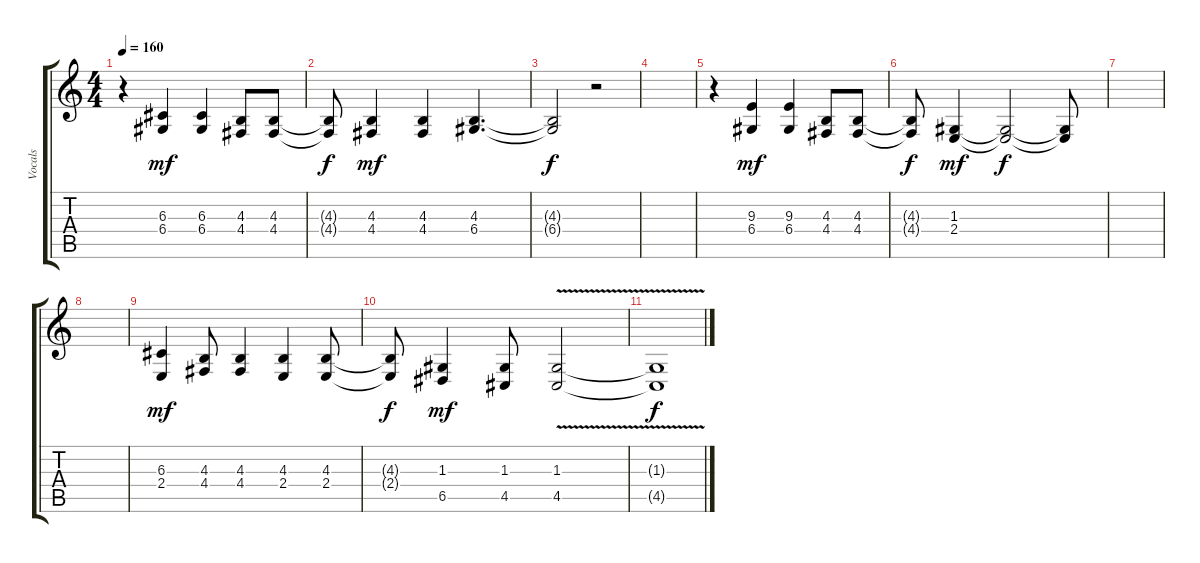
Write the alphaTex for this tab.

\track ("Vocals" "Vocals") {instrument choiraahs}
\staff {score tabs}
\tuning (E4 B3 G3 D3 A2 E2) {hide}
\ts (4 4)
\tempo 160
\clef g2
\ks c
r.4{dy mf} (6.3 6.4).4 (6.3 6.4).4 (4.3 4.4).8 (4.3 4.4).8 |
(4.3{t} 4.4{t}).8{dy f} (4.3 4.4).4{dy mf} (4.3 4.4).4 (4.3 6.4).4{d} |
(4.3{t} 6.4{t}).2{dy f} r.2 |
|
r.4 (9.3 6.4).4{dy mf} (9.3 6.4).4 (4.3 4.4).8 (4.3 4.4).8 |
(4.3{t} 4.4{t}).8{dy f} (1.3 2.4).4{dy mf} (1.3{t} 2.4{t}).2{dy f} (1.3{t} 2.4{t}).8 |
|
|
(6.3 2.4).4{dy mf} (4.3 4.4).8 (4.3 4.4).4 (4.3 2.4).4 (4.3 2.4).8 |
(4.3{t} 2.4{t}).8{dy f} (1.3 6.5).4{dy mf} (1.3 4.5).8 (1.3 4.5{v}).2 |
(1.3{t} 4.5{t}).1{dy f}
